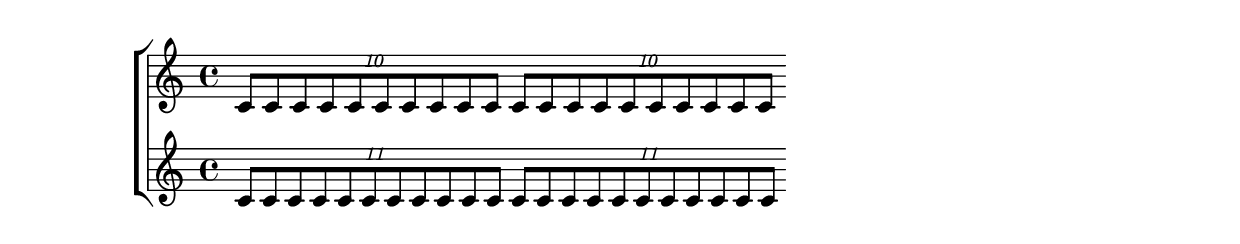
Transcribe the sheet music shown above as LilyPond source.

\version "2.11.51"

 \header{

  texidoc = "Concurrent tuplets should be equidistant on all staves.
Such equidistant spacing is at odds with elegant engraver spacing;
hence it must be switched on explicitly with the
@code{uniform-stretching} property of @code{SpacingSpanner}."
}



\relative c' { 
  \new Score \with
  {
    \override SpacingSpanner #'uniform-stretching = ##t 
  }
  \context StaffGroup << 
    \new Staff  \context Voice { 
      \times 2/10 {  c8[ c c c c c c c c c] } 
      \times 2/10 {  c[  c c c c c c c c c] } 
    }
    \new Staff  \context Voice { 
      \times 2/11 {  c8[ c c c c c c c c c c] } 
      \times 2/11 {  c[  c c c c c c c c c c] } 
    }
  >>
}



